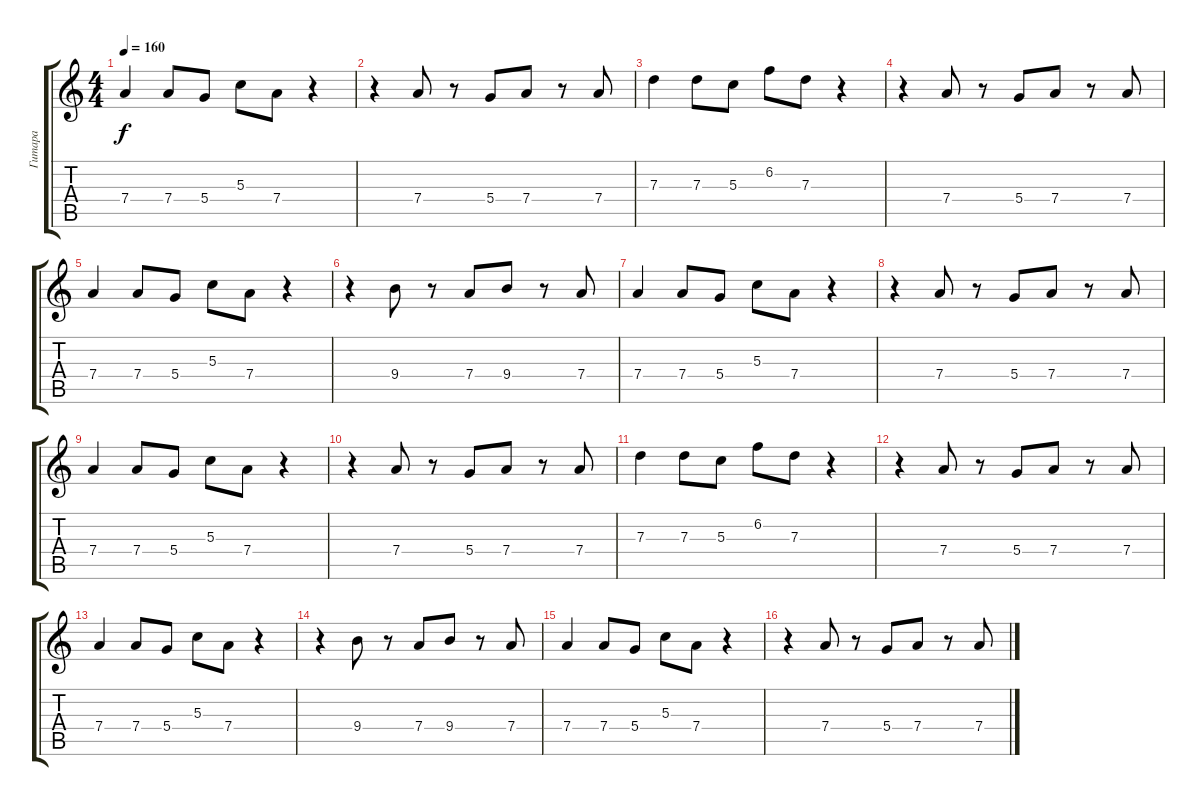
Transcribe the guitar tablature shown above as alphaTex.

\track ("Гитара" "Гитара") {instrument distortionguitar}
\staff {score tabs}
\tuning (E4 B3 G3 D3 A2 E2) {hide}
\ts (4 4)
\tempo 160
\clef g2
\ks c
7.4.4{dy f} 7.4.8 5.4.8 5.3.8 7.4.8 r.4 |
r.4 7.4.8 r.8 5.4.8 7.4.8 r.8 7.4.8 |
7.3.4 7.3.8 5.3.8 6.2.8 7.3.8 r.4 |
r.4 7.4.8 r.8 5.4.8 7.4.8 r.8 7.4.8 |
7.4.4 7.4.8 5.4.8 5.3.8 7.4.8 r.4 |
r.4 9.4.8 r.8 7.4.8 9.4.8 r.8 7.4.8 |
7.4.4 7.4.8 5.4.8 5.3.8 7.4.8 r.4 |
r.4 7.4.8 r.8 5.4.8 7.4.8 r.8 7.4.8 |
7.4.4 7.4.8 5.4.8 5.3.8 7.4.8 r.4 |
r.4 7.4.8 r.8 5.4.8 7.4.8 r.8 7.4.8 |
7.3.4 7.3.8 5.3.8 6.2.8 7.3.8 r.4 |
r.4 7.4.8 r.8 5.4.8 7.4.8 r.8 7.4.8 |
7.4.4 7.4.8 5.4.8 5.3.8 7.4.8 r.4 |
r.4 9.4.8 r.8 7.4.8 9.4.8 r.8 7.4.8 |
7.4.4 7.4.8 5.4.8 5.3.8 7.4.8 r.4 |
r.4 7.4.8 r.8 5.4.8 7.4.8 r.8 7.4.8
